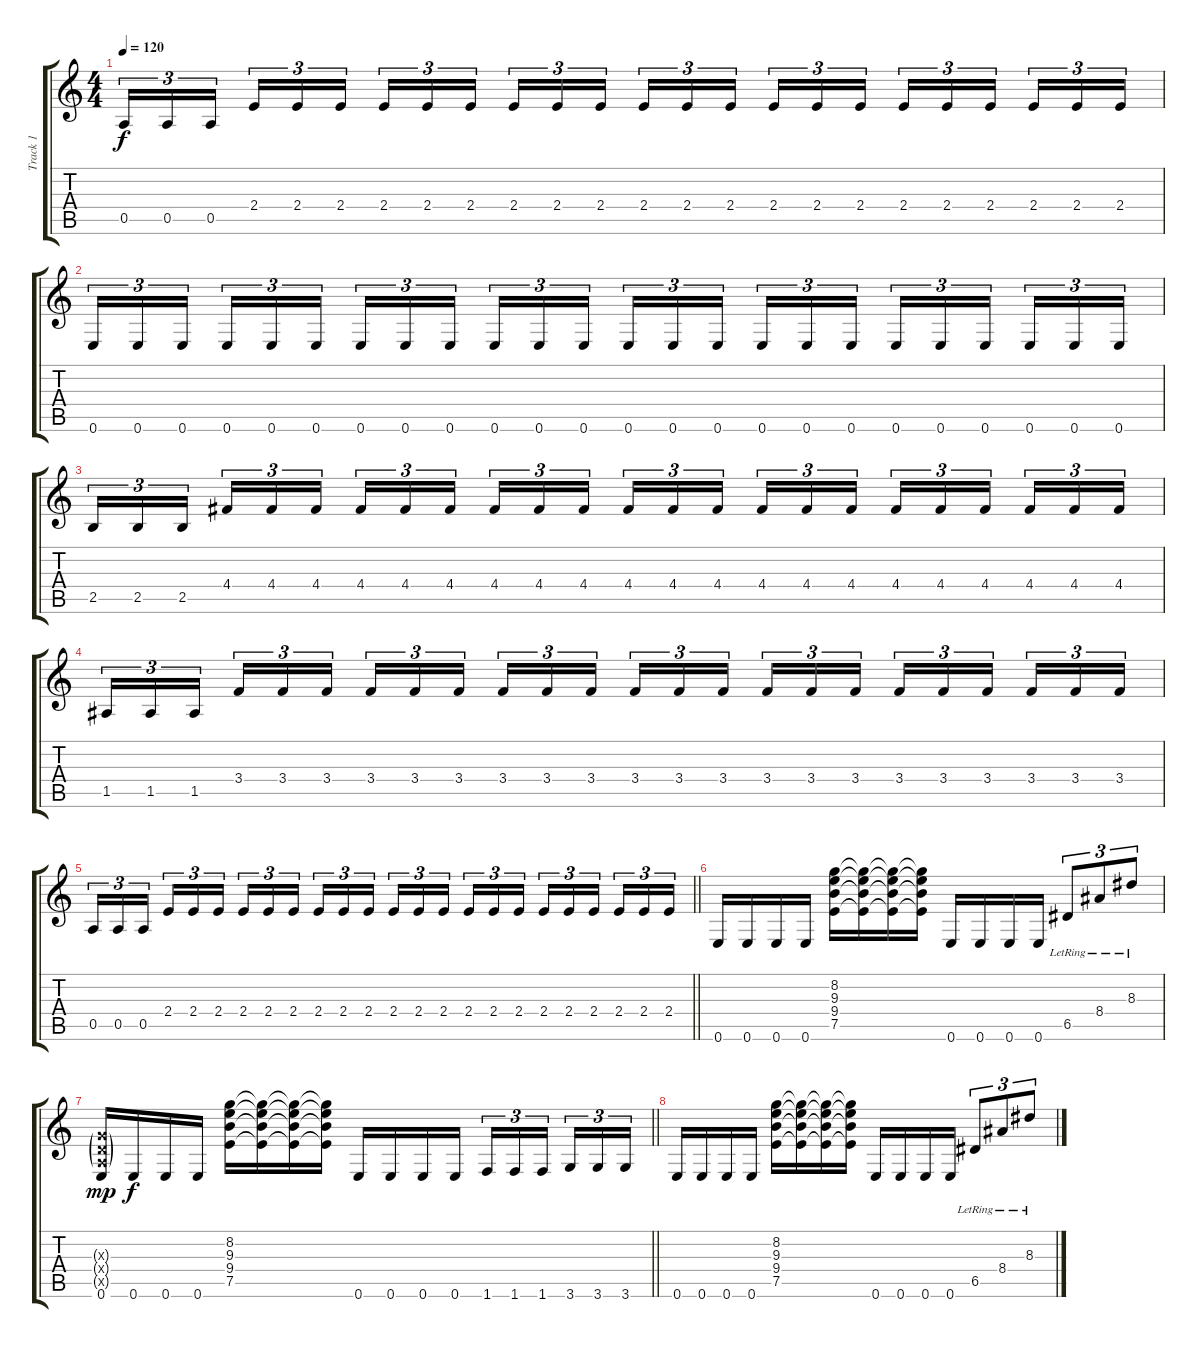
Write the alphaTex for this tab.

\track ("Track 1" "Track 1") {instrument distortionguitar}
\staff {score tabs}
\tuning (E4 B3 G3 D3 A2 E2) {hide}
\ts (4 4)
\tempo 120
\clef g2
\ks c
0.5.16{tu (3 2) dy f} 0.5.16{tu (3 2)} 0.5.16{tu (3 2) beam splitsecondary} 2.4.16{tu (3 2)} 2.4.16{tu (3 2)} 2.4.16{tu (3 2)} 2.4.16{tu (3 2)} 2.4.16{tu (3 2)} 2.4.16{tu (3 2) beam splitsecondary} 2.4.16{tu (3 2)} 2.4.16{tu (3 2)} 2.4.16{tu (3 2)} 2.4.16{tu (3 2)} 2.4.16{tu (3 2)} 2.4.16{tu (3 2) beam splitsecondary} 2.4.16{tu (3 2)} 2.4.16{tu (3 2)} 2.4.16{tu (3 2)} 2.4.16{tu (3 2)} 2.4.16{tu (3 2)} 2.4.16{tu (3 2) beam splitsecondary} 2.4.16{tu (3 2)} 2.4.16{tu (3 2)} 2.4.16{tu (3 2)} |
0.6.16{tu (3 2)} 0.6.16{tu (3 2)} 0.6.16{tu (3 2) beam splitsecondary} 0.6.16{tu (3 2)} 0.6.16{tu (3 2)} 0.6.16{tu (3 2)} 0.6.16{tu (3 2)} 0.6.16{tu (3 2)} 0.6.16{tu (3 2) beam splitsecondary} 0.6.16{tu (3 2)} 0.6.16{tu (3 2)} 0.6.16{tu (3 2)} 0.6.16{tu (3 2)} 0.6.16{tu (3 2)} 0.6.16{tu (3 2) beam splitsecondary} 0.6.16{tu (3 2)} 0.6.16{tu (3 2)} 0.6.16{tu (3 2)} 0.6.16{tu (3 2)} 0.6.16{tu (3 2)} 0.6.16{tu (3 2) beam splitsecondary} 0.6.16{tu (3 2)} 0.6.16{tu (3 2)} 0.6.16{tu (3 2)} |
2.5.16{tu (3 2)} 2.5.16{tu (3 2)} 2.5.16{tu (3 2) beam splitsecondary} 4.4.16{tu (3 2)} 4.4.16{tu (3 2)} 4.4.16{tu (3 2)} 4.4.16{tu (3 2)} 4.4.16{tu (3 2)} 4.4.16{tu (3 2) beam splitsecondary} 4.4.16{tu (3 2)} 4.4.16{tu (3 2)} 4.4.16{tu (3 2)} 4.4.16{tu (3 2)} 4.4.16{tu (3 2)} 4.4.16{tu (3 2) beam splitsecondary} 4.4.16{tu (3 2)} 4.4.16{tu (3 2)} 4.4.16{tu (3 2)} 4.4.16{tu (3 2)} 4.4.16{tu (3 2)} 4.4.16{tu (3 2) beam splitsecondary} 4.4.16{tu (3 2)} 4.4.16{tu (3 2)} 4.4.16{tu (3 2)} |
1.5.16{tu (3 2)} 1.5.16{tu (3 2)} 1.5.16{tu (3 2) beam splitsecondary} 3.4.16{tu (3 2)} 3.4.16{tu (3 2)} 3.4.16{tu (3 2)} 3.4.16{tu (3 2)} 3.4.16{tu (3 2)} 3.4.16{tu (3 2) beam splitsecondary} 3.4.16{tu (3 2)} 3.4.16{tu (3 2)} 3.4.16{tu (3 2)} 3.4.16{tu (3 2)} 3.4.16{tu (3 2)} 3.4.16{tu (3 2) beam splitsecondary} 3.4.16{tu (3 2)} 3.4.16{tu (3 2)} 3.4.16{tu (3 2)} 3.4.16{tu (3 2)} 3.4.16{tu (3 2)} 3.4.16{tu (3 2) beam splitsecondary} 3.4.16{tu (3 2)} 3.4.16{tu (3 2)} 3.4.16{tu (3 2)} |
\barLineRight lightlight
0.5.16{tu (3 2)} 0.5.16{tu (3 2)} 0.5.16{tu (3 2) beam splitsecondary} 2.4.16{tu (3 2)} 2.4.16{tu (3 2)} 2.4.16{tu (3 2)} 2.4.16{tu (3 2)} 2.4.16{tu (3 2)} 2.4.16{tu (3 2) beam splitsecondary} 2.4.16{tu (3 2)} 2.4.16{tu (3 2)} 2.4.16{tu (3 2)} 2.4.16{tu (3 2)} 2.4.16{tu (3 2)} 2.4.16{tu (3 2) beam splitsecondary} 2.4.16{tu (3 2)} 2.4.16{tu (3 2)} 2.4.16{tu (3 2)} 2.4.16{tu (3 2)} 2.4.16{tu (3 2)} 2.4.16{tu (3 2) beam splitsecondary} 2.4.16{tu (3 2)} 2.4.16{tu (3 2)} 2.4.16{tu (3 2)} |
0.6.16 0.6.16 0.6.16 0.6.16 (8.2 9.3 9.4 7.5).16 (8.2{t} 9.3{t} 9.4{t} 7.5{t}).16 (8.2{t} 9.3{t} 9.4{t} 7.5{t}).16 (8.2{t} 9.3{t} 9.4{t} 7.5{t}).16 0.6.16 0.6.16 0.6.16 0.6.16 6.5{lr}.8{tu (3 2)} 8.4{lr}.8{tu (3 2)} 8.3{lr}.8{tu (3 2)} |
\barLineRight lightlight
(0.3{g x} 0.4{g x} 0.5{g x} 0.6).16{dy mp} 0.6.16{dy f} 0.6.16 0.6.16 (8.2 9.3 9.4 7.5).16 (8.2{t} 9.3{t} 9.4{t} 7.5{t}).16 (8.2{t} 9.3{t} 9.4{t} 7.5{t}).16 (8.2{t} 9.3{t} 9.4{t} 7.5{t}).16 0.6.16 0.6.16 0.6.16 0.6.16 1.6.16{tu (3 2)} 1.6.16{tu (3 2)} 1.6.16{tu (3 2) beam splitsecondary} 3.6.16{tu (3 2)} 3.6.16{tu (3 2)} 3.6.16{tu (3 2)} |
0.6.16 0.6.16 0.6.16 0.6.16 (8.2 9.3 9.4 7.5).16 (8.2{t} 9.3{t} 9.4{t} 7.5{t}).16 (8.2{t} 9.3{t} 9.4{t} 7.5{t}).16 (8.2{t} 9.3{t} 9.4{t} 7.5{t}).16 0.6.16 0.6.16 0.6.16 0.6.16 6.5{lr}.8{tu (3 2)} 8.4{lr}.8{tu (3 2)} 8.3{lr}.8{tu (3 2)}
